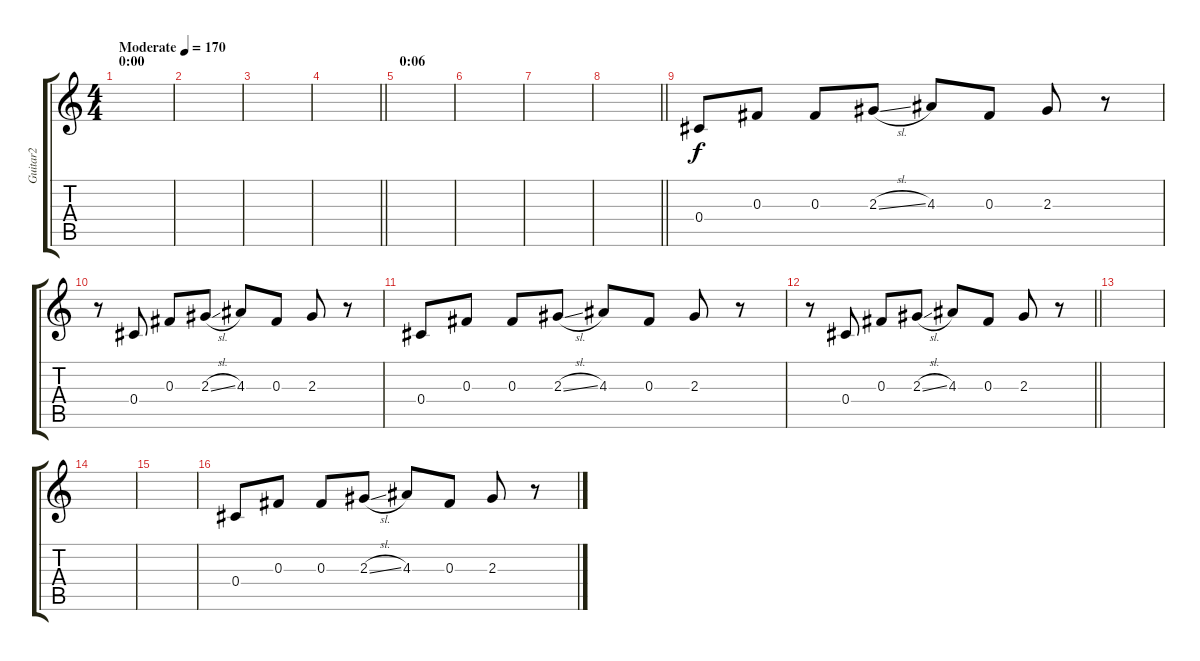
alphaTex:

\track ("Guitar2" "Guitar2") {instrument electricguitarclean}
\staff {score tabs}
\tuning (Eb4 Bb3 Gb3 Db3 Ab2 Db2) {hide}
\ts (4 4)
\section ("" "0:00")
\tempo (170 "Moderate")
\clef g2
\ks c
|
|
|
\barLineRight lightlight
|
\section ("" "0:06")
|
|
|
\barLineRight lightlight
|
0.4.8 0.3.8 0.3.8 2.3{sl}.8 4.3.8 0.3.8 2.3.8 r.8 |
r.8 0.4.8 0.3.8 2.3{sl}.8 4.3.8 0.3.8 2.3.8 r.8 |
0.4.8 0.3.8 0.3.8 2.3{sl}.8 4.3.8 0.3.8 2.3.8 r.8 |
\barLineRight lightlight
r.8 0.4.8 0.3.8 2.3{sl}.8 4.3.8 0.3.8 2.3.8 r.8 |
|
|
|
0.4.8 0.3.8 0.3.8 2.3{sl}.8 4.3.8 0.3.8 2.3.8 r.8
